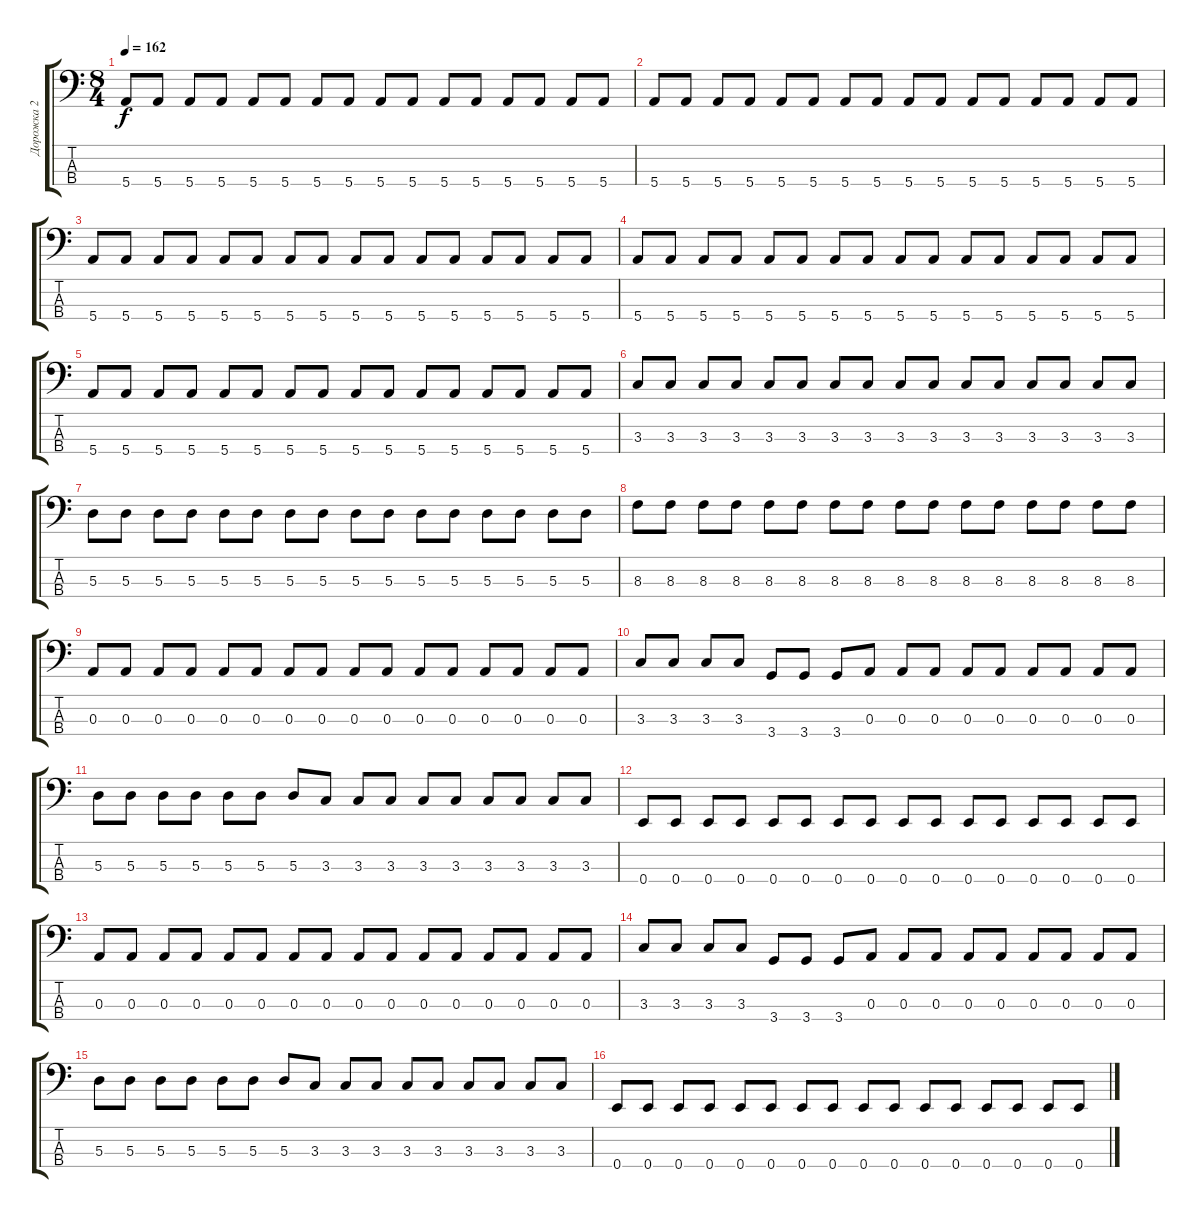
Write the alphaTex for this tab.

\track ("Дорожка 2" "Дорожка 2") {instrument electricbassfinger}
\staff {score tabs}
\tuning (G2 D2 A1 E1) {hide}
\ts (8 4)
\tempo 162
\clef f4
\ks c
5.4.8{dy f instrument electricbassfinger} 5.4.8 5.4.8 5.4.8 5.4.8 5.4.8 5.4.8 5.4.8 5.4.8 5.4.8 5.4.8 5.4.8 5.4.8 5.4.8 5.4.8 5.4.8 |
5.4.8 5.4.8 5.4.8 5.4.8 5.4.8 5.4.8 5.4.8 5.4.8 5.4.8 5.4.8 5.4.8 5.4.8 5.4.8 5.4.8 5.4.8 5.4.8 |
5.4.8 5.4.8 5.4.8 5.4.8 5.4.8 5.4.8 5.4.8 5.4.8 5.4.8 5.4.8 5.4.8 5.4.8 5.4.8 5.4.8 5.4.8 5.4.8 |
5.4.8 5.4.8 5.4.8 5.4.8 5.4.8 5.4.8 5.4.8 5.4.8 5.4.8 5.4.8 5.4.8 5.4.8 5.4.8 5.4.8 5.4.8 5.4.8 |
5.4.8 5.4.8 5.4.8 5.4.8 5.4.8 5.4.8 5.4.8 5.4.8 5.4.8 5.4.8 5.4.8 5.4.8 5.4.8 5.4.8 5.4.8 5.4.8 |
3.3.8 3.3.8 3.3.8 3.3.8 3.3.8 3.3.8 3.3.8 3.3.8 3.3.8 3.3.8 3.3.8 3.3.8 3.3.8 3.3.8 3.3.8 3.3.8 |
5.3.8 5.3.8 5.3.8 5.3.8 5.3.8 5.3.8 5.3.8 5.3.8 5.3.8 5.3.8 5.3.8 5.3.8 5.3.8 5.3.8 5.3.8 5.3.8 |
8.3.8 8.3.8 8.3.8 8.3.8 8.3.8 8.3.8 8.3.8 8.3.8 8.3.8 8.3.8 8.3.8 8.3.8 8.3.8 8.3.8 8.3.8 8.3.8 |
0.3.8 0.3.8 0.3.8 0.3.8 0.3.8 0.3.8 0.3.8 0.3.8 0.3.8 0.3.8 0.3.8 0.3.8 0.3.8 0.3.8 0.3.8 0.3.8 |
3.3.8 3.3.8 3.3.8 3.3.8 3.4.8 3.4.8 3.4.8 0.3.8 0.3.8 0.3.8 0.3.8 0.3.8 0.3.8 0.3.8 0.3.8 0.3.8 |
5.3.8 5.3.8 5.3.8 5.3.8 5.3.8 5.3.8 5.3.8 3.3.8 3.3.8 3.3.8 3.3.8 3.3.8 3.3.8 3.3.8 3.3.8 3.3.8 |
0.4.8 0.4.8 0.4.8 0.4.8 0.4.8 0.4.8 0.4.8 0.4.8 0.4.8 0.4.8 0.4.8 0.4.8 0.4.8 0.4.8 0.4.8 0.4.8 |
0.3.8 0.3.8 0.3.8 0.3.8 0.3.8 0.3.8 0.3.8 0.3.8 0.3.8 0.3.8 0.3.8 0.3.8 0.3.8 0.3.8 0.3.8 0.3.8 |
3.3.8 3.3.8 3.3.8 3.3.8 3.4.8 3.4.8 3.4.8 0.3.8 0.3.8 0.3.8 0.3.8 0.3.8 0.3.8 0.3.8 0.3.8 0.3.8 |
5.3.8 5.3.8 5.3.8 5.3.8 5.3.8 5.3.8 5.3.8 3.3.8 3.3.8 3.3.8 3.3.8 3.3.8 3.3.8 3.3.8 3.3.8 3.3.8 |
0.4.8 0.4.8 0.4.8 0.4.8 0.4.8 0.4.8 0.4.8 0.4.8 0.4.8 0.4.8 0.4.8 0.4.8 0.4.8 0.4.8 0.4.8 0.4.8
